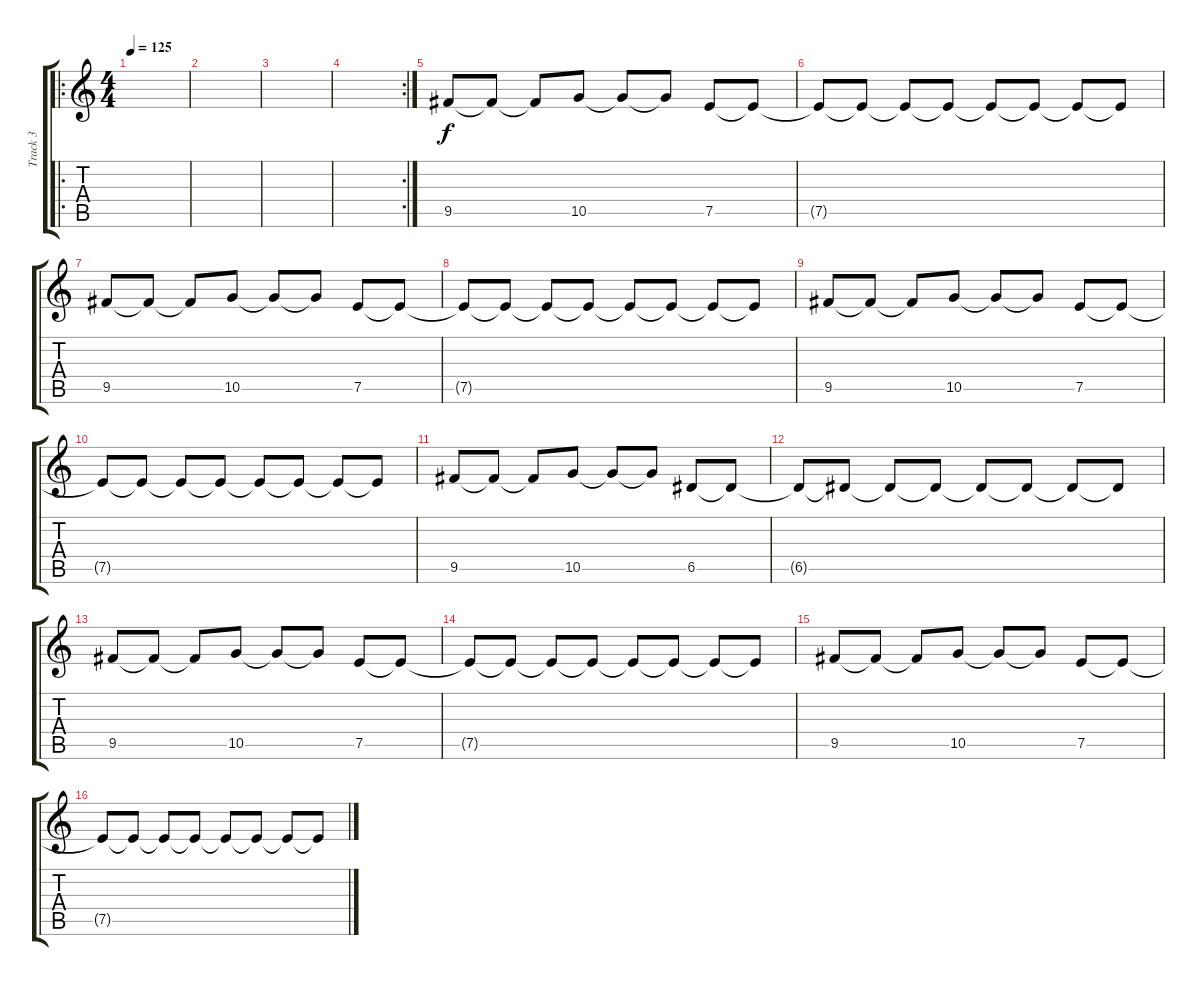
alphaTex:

\track ("Track 3" "Track 3") {instrument distortionguitar}
\staff {score tabs}
\tuning (E4 B3 G3 D3 A2 E2) {hide}
\ro
\ts (4 4)
\tempo 125
\clef g2
\ks c
|
|
|
\rc 2
|
9.5.8 9.5{t}.8 9.5{t}.8 10.5.8 10.5{t}.8 10.5{t}.8 7.5.8 7.5{t}.8 |
7.5{t}.8 7.5{t}.8 7.5{t}.8 7.5{t}.8 7.5{t}.8 7.5{t}.8 7.5{t}.8 7.5{t}.8 |
9.5.8 9.5{t}.8 9.5{t}.8 10.5.8 10.5{t}.8 10.5{t}.8 7.5.8 7.5{t}.8 |
7.5{t}.8 7.5{t}.8 7.5{t}.8 7.5{t}.8 7.5{t}.8 7.5{t}.8 7.5{t}.8 7.5{t}.8 |
9.5.8 9.5{t}.8 9.5{t}.8 10.5.8 10.5{t}.8 10.5{t}.8 7.5.8 7.5{t}.8 |
7.5{t}.8 7.5{t}.8 7.5{t}.8 7.5{t}.8 7.5{t}.8 7.5{t}.8 7.5{t}.8 7.5{t}.8 |
9.5.8 9.5{t}.8 9.5{t}.8 10.5.8 10.5{t}.8 10.5{t}.8 6.5.8 6.5{t}.8 |
6.5{t}.8 6.5{t}.8 6.5{t}.8 6.5{t}.8 6.5{t}.8 6.5{t}.8 6.5{t}.8 6.5{t}.8 |
9.5.8 9.5{t}.8 9.5{t}.8 10.5.8 10.5{t}.8 10.5{t}.8 7.5.8 7.5{t}.8 |
7.5{t}.8 7.5{t}.8 7.5{t}.8 7.5{t}.8 7.5{t}.8 7.5{t}.8 7.5{t}.8 7.5{t}.8 |
9.5.8 9.5{t}.8 9.5{t}.8 10.5.8 10.5{t}.8 10.5{t}.8 7.5.8 7.5{t}.8 |
7.5{t}.8 7.5{t}.8 7.5{t}.8 7.5{t}.8 7.5{t}.8 7.5{t}.8 7.5{t}.8 7.5{t}.8
